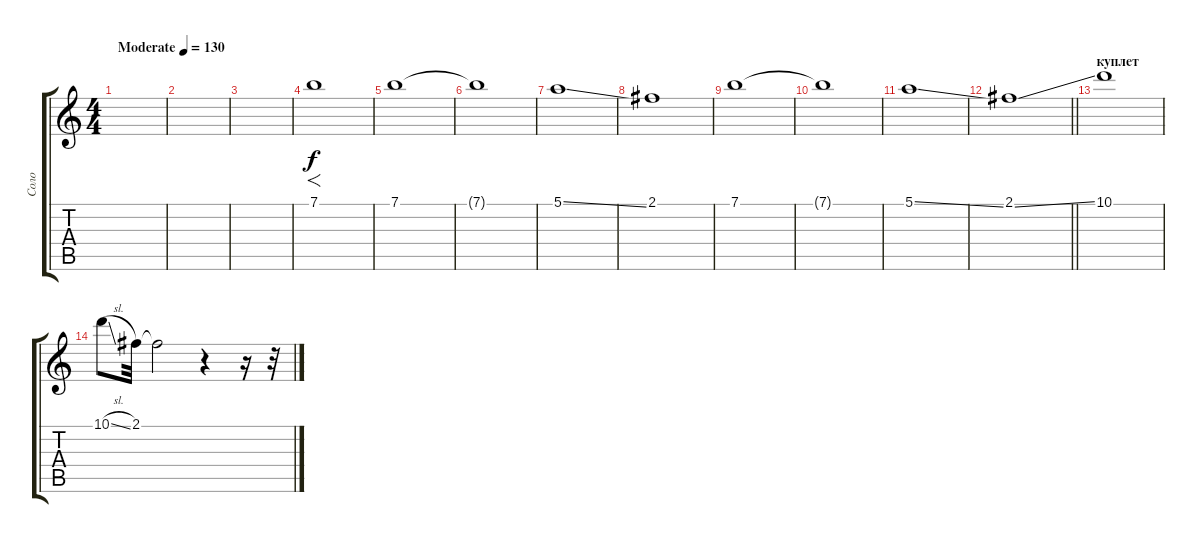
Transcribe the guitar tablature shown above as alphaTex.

\track ("Соло" "Соло") {instrument overdrivenguitar}
\staff {score tabs}
\tuning (E4 B3 G3 D3 A2 E2) {hide}
\ts (4 4)
\tempo (130 "Moderate")
\clef g2
\ks c
|
|
|
7.1.1{f} |
7.1.1 |
7.1{t}.1 |
5.1{ss}.1 |
2.1.1 |
7.1.1 |
7.1{t}.1 |
5.1{ss}.1 |
\barLineRight lightlight
2.1{ss}.1 |
\section ("" "куплет")
10.1.1 |
10.1{sl}.8 2.1.32 2.1{t}.2 r.4 r.16 r.32
